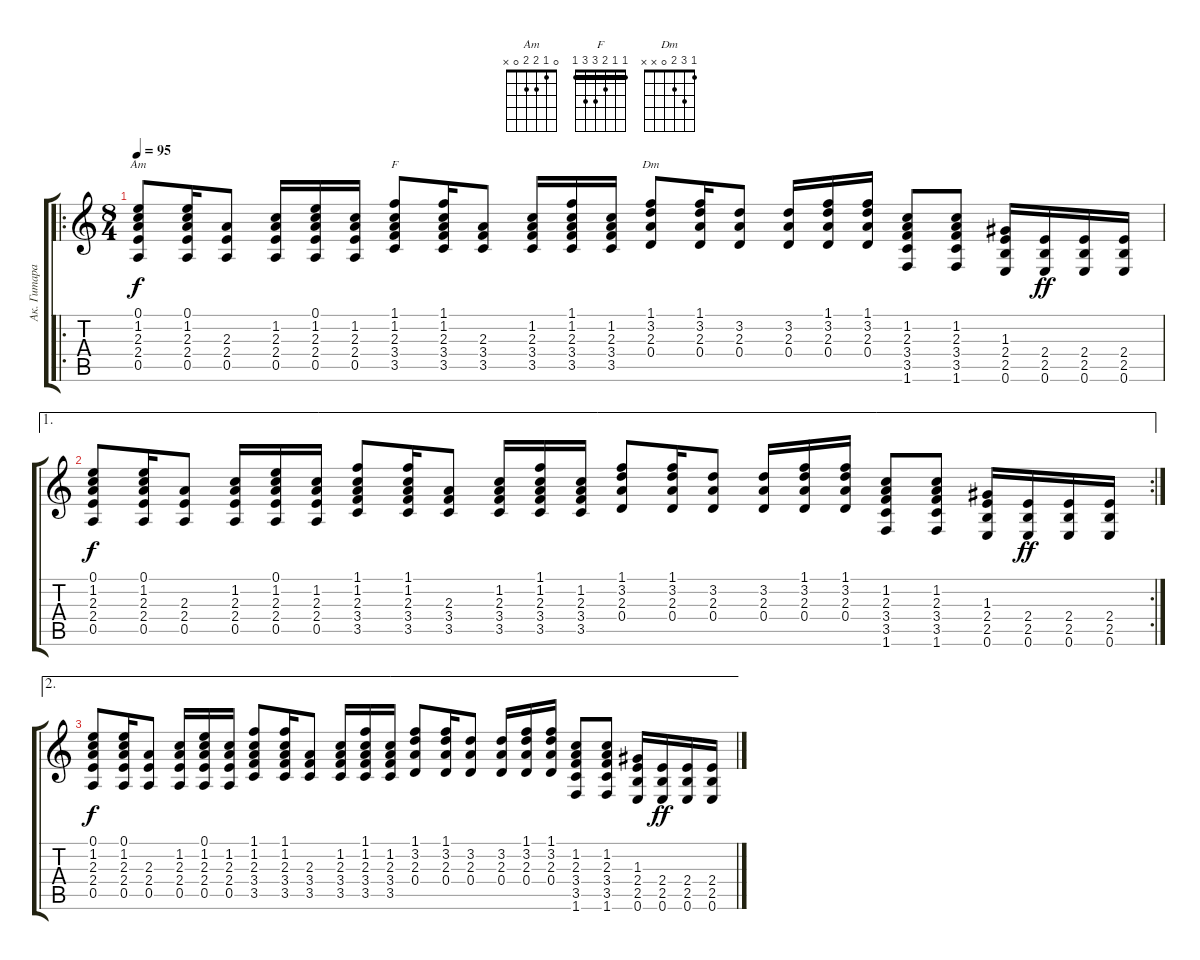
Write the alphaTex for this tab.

\track ("Ак. Гитара" "Ак. Гитара") {instrument acousticguitarsteel}
\staff {score tabs}
\tuning (E4 B3 G3 D3 A2 E2) {hide}
\chord ("Am" 0 1 2 2 0 x)
\chord ("F" 1 1 2 3 3 1) {barre 1}
\chord ("Dm" 1 3 2 0 x x)
\ro
\ts (8 4)
\tempo 95
\clef g2
\ks c
(0.1 1.2 2.3 2.4 0.5).8{ch "Am" dy f instrument acousticguitarsteel} (0.1 1.2 2.3 2.4 0.5).16 (2.3 2.4 0.5).8 (1.2 2.3 2.4 0.5).16 (0.1 1.2 2.3 2.4 0.5).16 (1.2 2.3 2.4 0.5).16 (1.1 1.2 2.3 3.4 3.5).8{ch "F"} (1.1 1.2 2.3 3.4 3.5).16 (2.3 3.4 3.5).8 (1.2 2.3 3.4 3.5).16 (1.1 1.2 2.3 3.4 3.5).16 (1.2 2.3 3.4 3.5).16 (1.1 3.2 2.3 0.4).8{ch "Dm"} (1.1 3.2 2.3 0.4).16 (3.2 2.3 0.4).8 (3.2 2.3 0.4).16 (1.1 3.2 2.3 0.4).16 (1.1 3.2 2.3 0.4).16 (1.2 2.3 3.4 3.5 1.6).8 (1.2 2.3 3.4 3.5 1.6).8 (1.3 2.4 2.5 0.6).16 (2.4 2.5 0.6).16{dy ff} (2.4 2.5 0.6).16 (2.4 2.5 0.6).16 |
\ae 1
\rc 2
(0.1 1.2 2.3 2.4 0.5).8{dy f} (0.1 1.2 2.3 2.4 0.5).16 (2.3 2.4 0.5).8 (1.2 2.3 2.4 0.5).16 (0.1 1.2 2.3 2.4 0.5).16 (1.2 2.3 2.4 0.5).16 (1.1 1.2 2.3 3.4 3.5).8 (1.1 1.2 2.3 3.4 3.5).16 (2.3 3.4 3.5).8 (1.2 2.3 3.4 3.5).16 (1.1 1.2 2.3 3.4 3.5).16 (1.2 2.3 3.4 3.5).16 (1.1 3.2 2.3 0.4).8 (1.1 3.2 2.3 0.4).16 (3.2 2.3 0.4).8 (3.2 2.3 0.4).16 (1.1 3.2 2.3 0.4).16 (1.1 3.2 2.3 0.4).16 (1.2 2.3 3.4 3.5 1.6).8 (1.2 2.3 3.4 3.5 1.6).8 (1.3 2.4 2.5 0.6).16 (2.4 2.5 0.6).16{dy ff} (2.4 2.5 0.6).16 (2.4 2.5 0.6).16 |
\ae 2
(0.1 1.2 2.3 2.4 0.5).8{dy f} (0.1 1.2 2.3 2.4 0.5).16 (2.3 2.4 0.5).8 (1.2 2.3 2.4 0.5).16 (0.1 1.2 2.3 2.4 0.5).16 (1.2 2.3 2.4 0.5).16 (1.1 1.2 2.3 3.4 3.5).8 (1.1 1.2 2.3 3.4 3.5).16 (2.3 3.4 3.5).8 (1.2 2.3 3.4 3.5).16 (1.1 1.2 2.3 3.4 3.5).16 (1.2 2.3 3.4 3.5).16 (1.1 3.2 2.3 0.4).8 (1.1 3.2 2.3 0.4).16 (3.2 2.3 0.4).8 (3.2 2.3 0.4).16 (1.1 3.2 2.3 0.4).16 (1.1 3.2 2.3 0.4).16 (1.2 2.3 3.4 3.5 1.6).8 (1.2 2.3 3.4 3.5 1.6).8 (1.3 2.4 2.5 0.6).16 (2.4 2.5 0.6).16{dy ff} (2.4 2.5 0.6).16 (2.4 2.5 0.6).16
